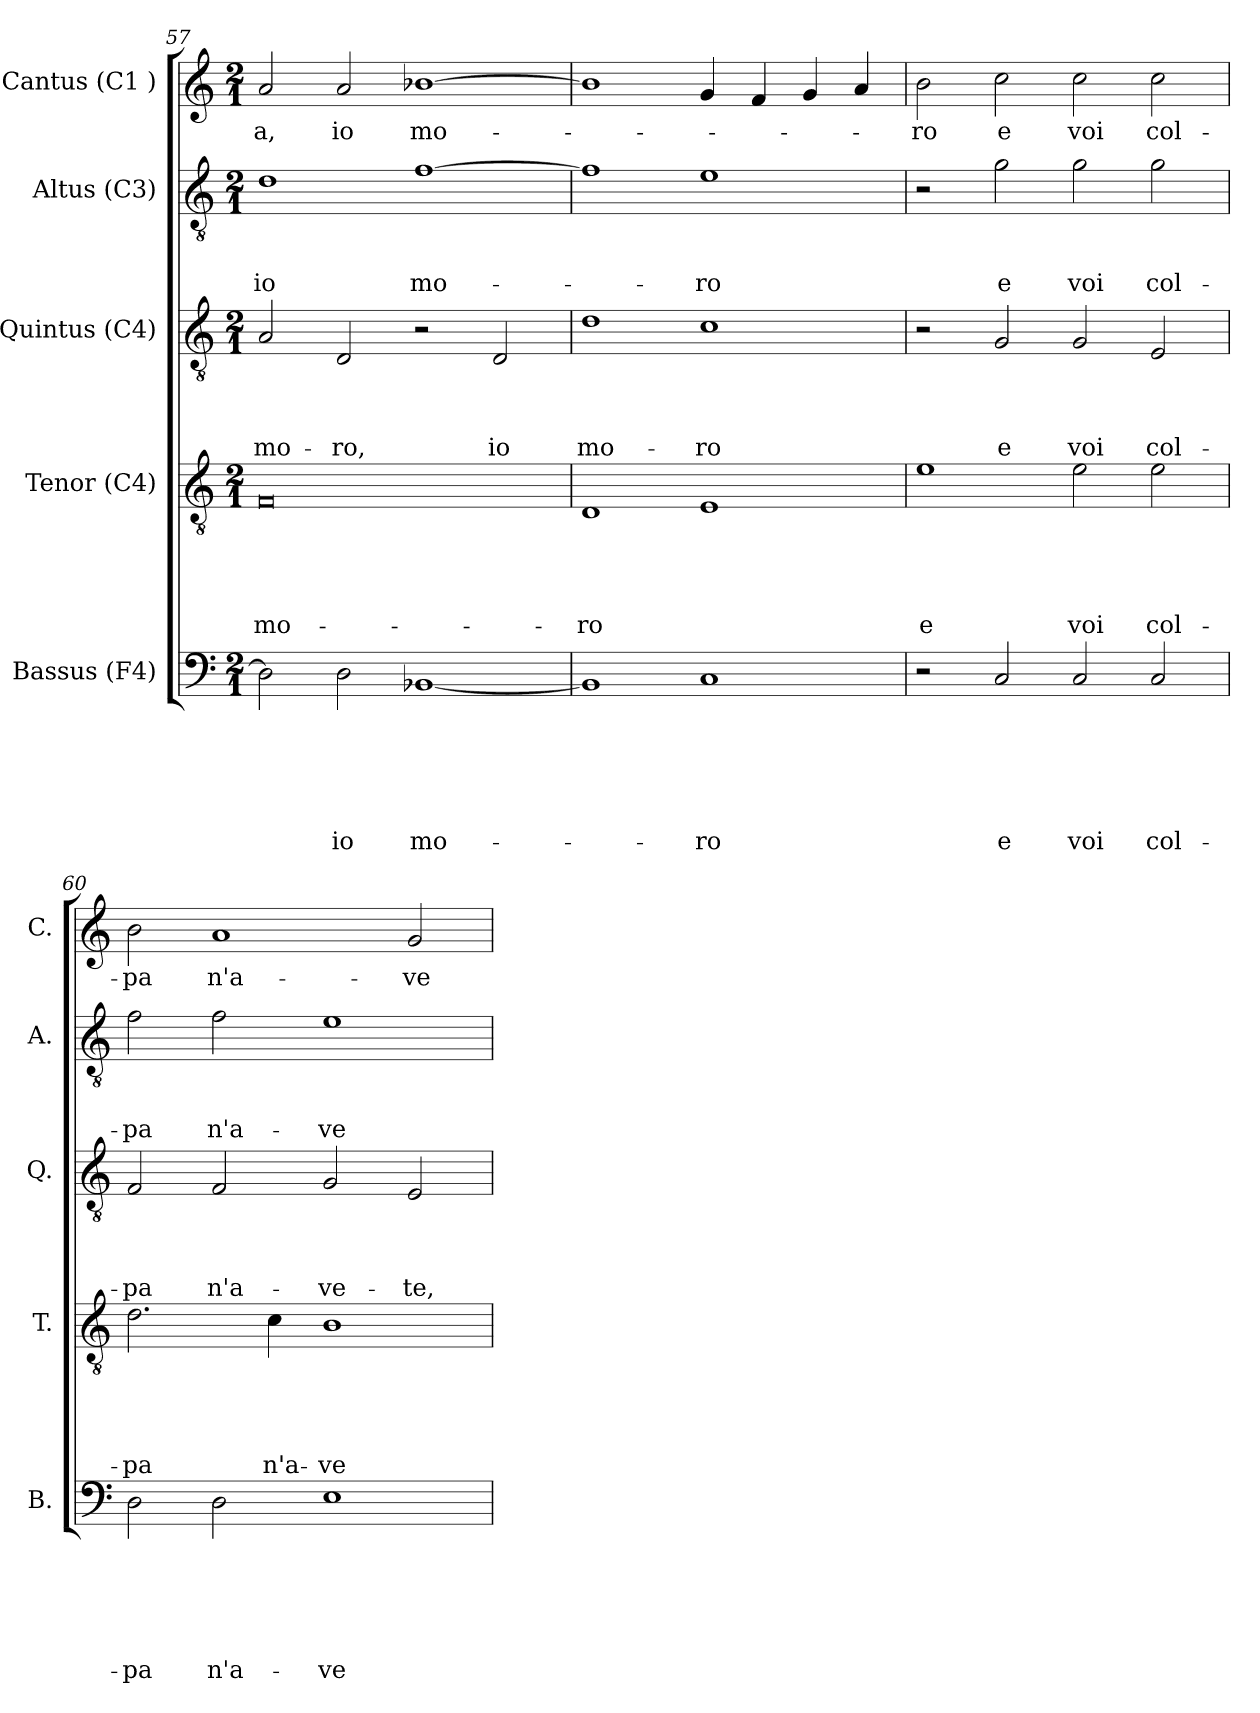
**kern	**text	**text	**text	**text	**text	**text	**kern	**text	**text	**text	**text	**text	**kern	**text	**text	**text	**text	**kern	**text	**text	**text	**kern	**text
*part5	*part5	*part5	*part5	*part5	*part5	*part5	*part4	*part4	*part4	*part4	*part4	*part4	*part3	*part3	*part3	*part3	*part3	*part2	*part2	*part2	*part2	*part1	*part1
*staff5	*staff5	*staff5	*staff5	*staff5	*staff5	*staff5	*staff4	*staff4	*staff4	*staff4	*staff4	*staff4	*staff3	*staff3	*staff3	*staff3	*staff3	*staff2	*staff2	*staff2	*staff2	*staff1	*staff1
*I"Bassus (F4)	*	*	*	*	*	*	*I"Tenor (C4)	*	*	*	*	*	*I"Quintus (C4)	*	*	*	*	*I"Altus (C3)	*	*	*	*I"Cantus (C1 )	*
*I'B.	*	*	*	*	*	*	*I'T.	*	*	*	*	*	*I'Q.	*	*	*	*	*I'A.	*	*	*	*I'C.	*
*clefF4	*	*	*	*	*	*	*clefGv2	*	*	*	*	*	*clefGv2	*	*	*	*	*clefGv2	*	*	*	*clefG2	*
*k[]	*	*	*	*	*	*	*k[]	*	*	*	*	*	*k[]	*	*	*	*	*k[]	*	*	*	*k[]	*
*C:	*	*	*	*	*	*	*C:	*	*	*	*	*	*C:	*	*	*	*	*C:	*	*	*	*C:	*
*M2/1	*	*	*	*	*	*	*M2/1	*	*	*	*	*	*M2/1	*	*	*	*	*M2/1	*	*	*	*M2/1	*
=57	=57	=57	=57	=57	=57	=57	=57	=57	=57	=57	=57	=57	=57	=57	=57	=57	=57	=57	=57	=57	=57	=57	=57
!	!	!	!	!	!	!	!	!	!	!	!	!LO:LY:b:rj	!	!	!	!	!LO:LY:b	!	!	!	!LO:LY:b	!	!LO:LY:b
2D\]	.	.	.	.	.	.	0F	.	.	.	.	mo-	2A/	.	.	.	mo-	1d	.	.	io	2a/	-a,
!	!	!	!	!	!	!LO:LY:b	!	!	!	!	!	!	!	!	!	!	!LO:LY:b	!	!	!	!	!	!LO:LY:b
2D\	.	.	.	.	.	io	.	.	.	.	.	.	2D/	.	.	.	-ro,	.	.	.	.	2a/	io
!	!	!	!	!	!	!LO:LY:b	!	!	!	!	!	!	!	!	!	!	!	!	!	!	!LO:LY:b	!	!LO:LY:b
[<1BB-X	.	.	.	.	.	mo-	.	.	.	.	.	.	2r	.	.	.	.	[>1f	.	.	mo-	[>1b-X	mo-
!	!	!	!	!	!	!	!	!	!	!	!	!	!	!	!	!	!LO:LY:b	!	!	!	!	!	!
.	.	.	.	.	.	.	.	.	.	.	.	.	2D/	.	.	.	io	.	.	.	.	.	.
=58	=58	=58	=58	=58	=58	=58	=58	=58	=58	=58	=58	=58	=58	=58	=58	=58	=58	=58	=58	=58	=58	=58	=58
!	!	!	!	!	!	!	!	!	!	!	!	!LO:LY:b	!	!	!	!	!LO:LY:b	!	!	!	!	!	!
1BB-]	.	.	.	.	.	.	1D	.	.	.	.	-ro	1d	.	.	.	mo-	1f]	.	.	.	1b-]	.
!	!	!	!	!	!	!LO:LY:b	!	!	!	!	!	!	!	!	!	!	!LO:LY:b	!	!	!	!LO:LY:b	!	!
1C	.	.	.	.	.	-ro	1E	.	.	.	.	.	1c	.	.	.	-ro	1e	.	.	-ro	4g/	.
.	.	.	.	.	.	.	.	.	.	.	.	.	.	.	.	.	.	.	.	.	.	4f/	.
.	.	.	.	.	.	.	.	.	.	.	.	.	.	.	.	.	.	.	.	.	.	4g/	.
.	.	.	.	.	.	.	.	.	.	.	.	.	.	.	.	.	.	.	.	.	.	4a/	.
=59	=59	=59	=59	=59	=59	=59	=59	=59	=59	=59	=59	=59	=59	=59	=59	=59	=59	=59	=59	=59	=59	=59	=59
!	!	!	!	!	!	!	!	!	!	!	!	!LO:LY:b:rj	!	!	!	!	!	!	!	!	!	!	!LO:LY:b
2r	.	.	.	.	.	.	1e	.	.	.	.	e	2r	.	.	.	.	2r	.	.	.	2b\	-ro
!	!	!	!	!	!	!LO:LY:b	!	!	!	!	!	!	!	!	!	!	!LO:LY:b	!	!	!	!LO:LY:b	!	!LO:LY:b
2C/	.	.	.	.	.	e	.	.	.	.	.	.	2G/	.	.	.	e	2g\	.	.	e	2cc\	e
!	!	!	!	!	!	!LO:LY:b	!	!	!	!	!	!LO:LY:b	!	!	!	!	!LO:LY:b	!	!	!	!LO:LY:b	!	!LO:LY:b
2C/	.	.	.	.	.	voi	2e\	.	.	.	.	voi	2G/	.	.	.	voi	2g\	.	.	voi	2cc\	voi
!	!	!	!	!	!	!LO:LY:b	!	!	!	!	!	!LO:LY:b	!	!	!	!	!LO:LY:b	!	!	!	!LO:LY:b	!	!LO:LY:b
2C/	.	.	.	.	.	col-	2e\	.	.	.	.	col-	2E/	.	.	.	col-	2g\	.	.	col-	2cc\	col-
=60	=60	=60	=60	=60	=60	=60	=60	=60	=60	=60	=60	=60	=60	=60	=60	=60	=60	=60	=60	=60	=60	=60	=60
!	!	!	!	!	!	!LO:LY:b	!	!	!	!	!	!LO:LY:b	!	!	!	!	!LO:LY:b	!	!	!	!LO:LY:b	!	!LO:LY:b
2D\	.	.	.	.	.	-pa	2.d\	.	.	.	.	-pa	2F/	.	.	.	-pa	2f\	.	.	-pa	2b\	-pa
!	!	!	!	!	!	!LO:LY:b	!	!	!	!	!	!	!	!	!	!	!LO:LY:b	!	!	!	!LO:LY:b	!	!LO:LY:b
2D\	.	.	.	.	.	n'a-	.	.	.	.	.	.	2F/	.	.	.	n'a-	2f\	.	.	n'a-	1a	n'a-
!	!	!	!	!	!	!	!	!	!	!	!	!LO:LY:b	!	!	!	!	!	!	!	!	!	!	!
.	.	.	.	.	.	.	4c\	.	.	.	.	n'a-	.	.	.	.	.	.	.	.	.	.	.
!	!	!	!	!	!	!LO:LY:b	!	!	!	!	!	!LO:LY:b:rj	!	!	!	!	!LO:LY:b	!	!	!	!LO:LY:b	!	!
1E	.	.	.	.	.	-ve-	1B	.	.	.	.	-ve-	2G/	.	.	.	-ve-	1e	.	.	-ve-	.	.
!	!	!	!	!	!	!	!	!	!	!	!	!	!	!	!	!	!LO:LY:b	!	!	!	!	!	!LO:LY:b
.	.	.	.	.	.	.	.	.	.	.	.	.	2E/	.	.	.	-te,	.	.	.	.	2g/	-ve-
=	=	=	=	=	=	=	=	=	=	=	=	=	=	=	=	=	=	=	=	=	=	=	=
*-	*-	*-	*-	*-	*-	*-	*-	*-	*-	*-	*-	*-	*-	*-	*-	*-	*-	*-	*-	*-	*-	*-	*-
